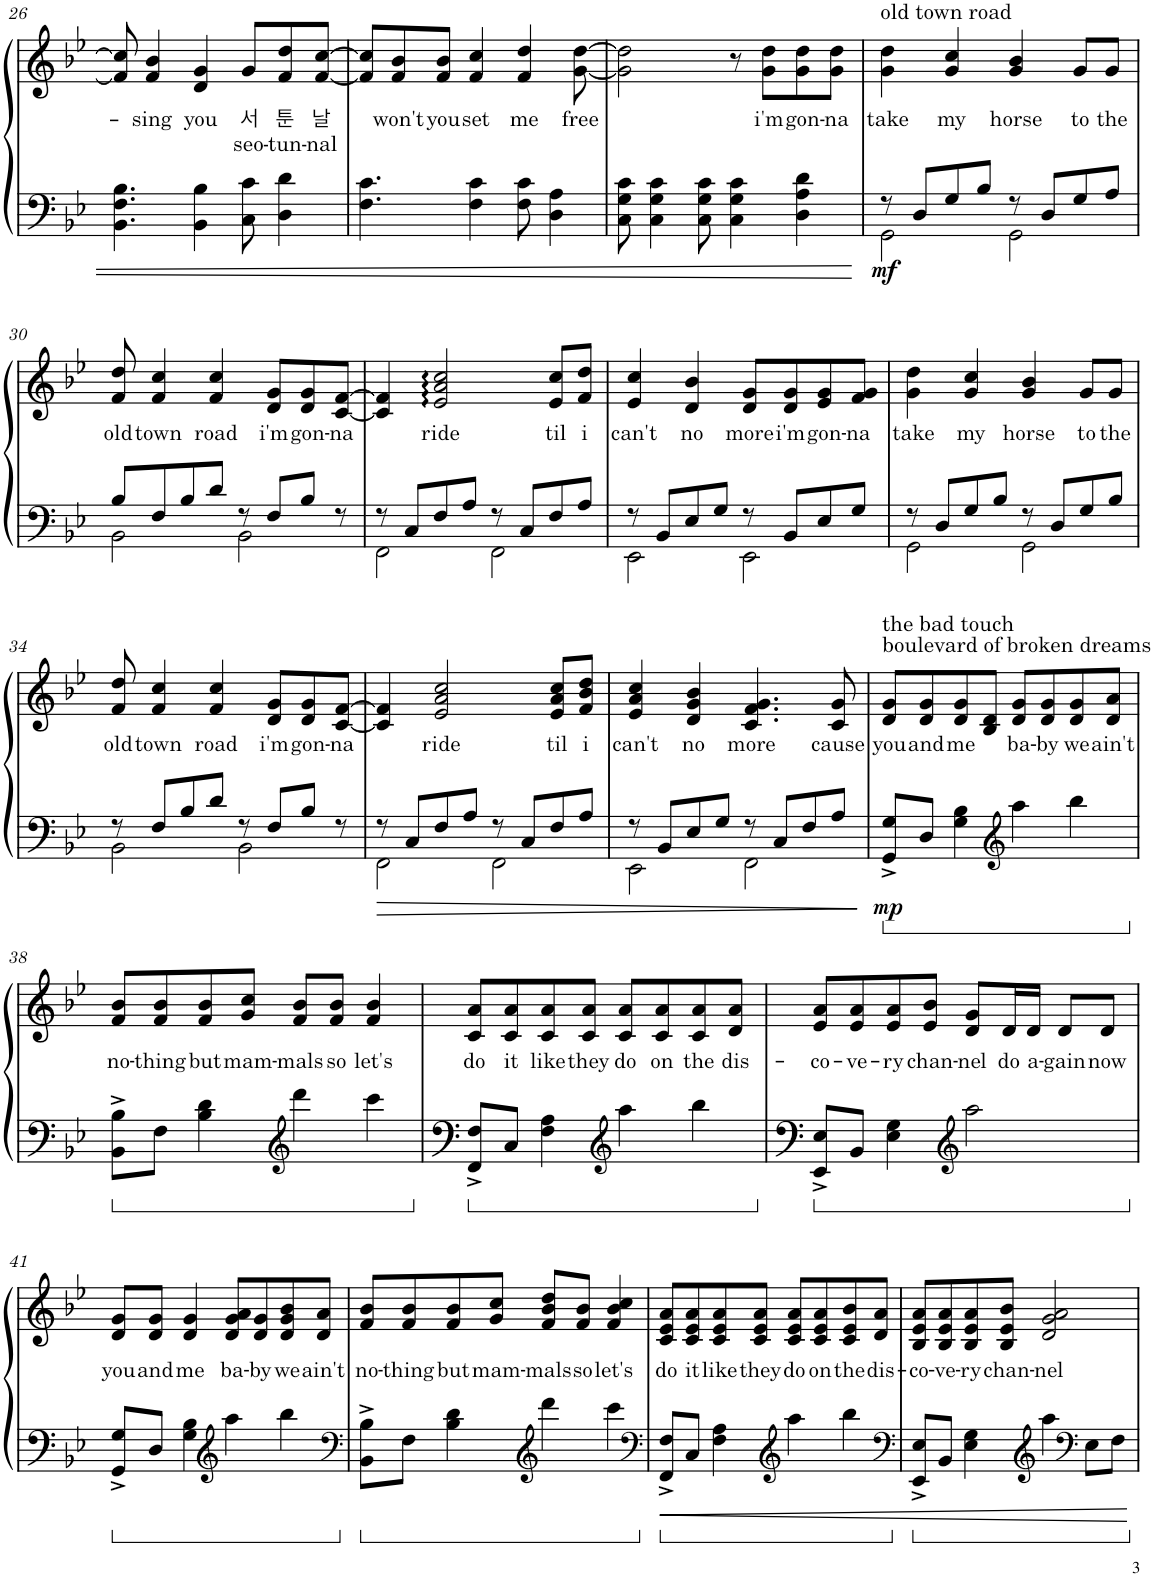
**kern	**kern	**text	**text	**dynam
*part1	*part1	*part1	*part1	*part1
*staff2	*staff1	*staff1	*staff1	*staff1/2
*I"Piano	*	*	*	*
*I'Pno.	*	*	*	*
!!LO:PB:g=z
*clefF4	*clefG2	*	*	*
*k[b-e-]	*k[b-e-]	*	*	*
*M4/4	*M4/4	*	*	*
=26	=26	=26	=26	=26
4.BB-\ 4.F\ 4.B-\	8f/] 8cc/]	.	.	.
!	!	!LO:LY:b	!	!
.	4f/ 4b-/	-sing	.	.
!	!	!LO:LY:b	!	!
4BB-\ 4B-\	4d/ 4g/	you	.	.
!	!	!LO:LY:b	!LO:LY:b	!
8C\ 8c\	8g/L	서	seo-	.
!	!	!LO:LY:b	!LO:LY:b	!
4D\ 4d\	8f/ 8dd/	툰	-tun-	.
!	!	!LO:LY:b	!LO:LY:b	!
.	[8f/ [8cc/J	날	-nal	.
=27	=27	=27	=27	=27
4.F\ 4.c\	8f/] 8cc/]L	.	.	.
!	!	!LO:LY:b	!	!
.	8f/ 8b-/	won't	.	.
!	!	!LO:LY:b	!	!
.	8f/ 8b-/J	you	.	.
!	!	!LO:LY:b	!	!
4F\ 4c\	4f/ 4cc/	set	.	.
!	!	!LO:LY:b	!	!
8F\ 8c\	4f/ 4dd/	me	.	.
4D\ 4A\	.	.	.	.
!	!	!LO:LY:b	!	!
.	[8g\ [8dd\	free	.	.
=28	=28	=28	=28	=28
8C\ 8G\ 8c\	2g\] 2dd\]	.	.	.
4C\ 4G\ 4c\	.	.	.	.
8C\ 8G\ 8c\	.	.	.	.
4C\ 4G\ 4c\	8r	.	.	.
!	!	!LO:LY:b	!	!
.	8g\ 8dd\L	i'm	.	.
!	!	!LO:LY:b	!	!
4D\ 4A\ 4d\	8g\ 8dd\	gon-	.	.
!	!	!LO:LY:b	!	!
.	8g\ 8dd\J	-na	.	.
=29	=29	=29	=29	=29
*^	*	*	*	*
!	!	!LO:TX:a:t=old town road	!	!	!
!	!	!	!LO:LY:b	!	!LO:DY:b=2
8r	2GG\	4g\ 4dd\	take	.	mf
8D/L	.	.	.	.	.
!	!	!	!LO:LY:b	!	!
8G/	.	4g/ 4cc/	my	.	.
8B-/J	.	.	.	.	.
!	!	!	!LO:LY:b	!	!
8r	2GG\	4g/ 4b-/	horse	.	.
8D/L	.	.	.	.	.
!	!	!	!LO:LY:b	!	!
8G/	.	8g/L	to	.	.
!	!	!	!LO:LY:b	!	!
8A/J	.	8g/J	the	.	.
!!LO:LB:g=z
=30	=30	=30	=30	=30	=30
!	!	!	!LO:LY:b	!	!
8B-/L	2BB-\	8f/ 8dd/	old	.	.
!	!	!	!LO:LY:b	!	!
8F/	.	4f/ 4cc/	town	.	.
8B-/	.	.	.	.	.
!	!	!	!LO:LY:b	!	!
8d/J	.	4f/ 4cc/	road	.	.
8r	2BB-\	.	.	.	.
!	!	!	!LO:LY:b	!	!
8F/L	.	8d/ 8g/L	i'm	.	.
!	!	!	!LO:LY:b	!	!
8B-/J	.	8d/ 8g/	gon-	.	.
!	!	!	!LO:LY:b	!	!
8r	.	[8c/ [8f/J	-na	.	.
=31	=31	=31	=31	=31	=31
8r	2FF\	4c/] 4f/]	.	.	.
8C/L	.	.	.	.	.
!	!	!	!LO:LY:b	!	!
8F/	.	2e-/: 2a/: 2cc/:	ride	.	.
8A/J	.	.	.	.	.
8r	2FF\	.	.	.	.
8C/L	.	.	.	.	.
!	!	!	!LO:LY:b	!	!
8F/	.	8e-/ 8cc/L	til	.	.
!	!	!	!LO:LY:b	!	!
8A/J	.	8f/ 8dd/J	i	.	.
=32	=32	=32	=32	=32	=32
!	!	!	!LO:LY:b	!	!
8r	2EE-\	4e-/ 4cc/	can't	.	.
8BB-/L	.	.	.	.	.
!	!	!	!LO:LY:b	!	!
8E-/	.	4d/ 4b-/	no	.	.
8G/J	.	.	.	.	.
!	!	!	!LO:LY:b	!	!
8r	2EE-\	8d/ 8g/L	more	.	.
!	!	!	!LO:LY:b	!	!
8BB-/L	.	8d/ 8g/	i'm	.	.
!	!	!	!LO:LY:b	!	!
8E-/	.	8e-/ 8g/	gon-	.	.
!	!	!	!LO:LY:b	!	!
8G/J	.	8f/ 8g/J	-na	.	.
=33	=33	=33	=33	=33	=33
!	!	!	!LO:LY:b	!	!
8r	2GG\	4g\ 4dd\	take	.	.
8D/L	.	.	.	.	.
!	!	!	!LO:LY:b	!	!
8G/	.	4g/ 4cc/	my	.	.
8B-/J	.	.	.	.	.
!	!	!	!LO:LY:b	!	!
8r	2GG\	4g/ 4b-/	horse	.	.
8D/L	.	.	.	.	.
!	!	!	!LO:LY:b	!	!
8G/	.	8g/L	to	.	.
!	!	!	!LO:LY:b	!	!
8B-/J	.	8g/J	the	.	.
!!LO:LB:g=z
=34	=34	=34	=34	=34	=34
!	!	!	!LO:LY:b	!	!
8r	2BB-\	8f/ 8dd/	old	.	.
!	!	!	!LO:LY:b	!	!
8F/L	.	4f/ 4cc/	town	.	.
8B-/	.	.	.	.	.
!	!	!	!LO:LY:b	!	!
8d/J	.	4f/ 4cc/	road	.	.
8r	2BB-\	.	.	.	.
!	!	!	!LO:LY:b	!	!
8F/L	.	8d/ 8g/L	i'm	.	.
!	!	!	!LO:LY:b	!	!
8B-/J	.	8d/ 8g/	gon-	.	.
!	!	!	!LO:LY:b	!	!
8r	.	[8c/ [8f/J	-na	.	.
=35	=35	=35	=35	=35	=35
8r	2FF\	4c/] 4f/]	.	.	.
8C/L	.	.	.	.	.
!	!	!	!LO:LY:b	!	!
8F/	.	2e-/ 2a/ 2cc/	ride	.	.
8A/J	.	.	.	.	.
8r	2FF\	.	.	.	.
8C/L	.	.	.	.	.
!	!	!	!LO:LY:b	!	!
8F/	.	8e-/ 8a/ 8cc/L	til	.	.
!	!	!	!LO:LY:b	!	!
8A/J	.	8f/ 8b-/ 8dd/J	i	.	.
=36	=36	=36	=36	=36	=36
!	!	!	!LO:LY:b	!	!
8r	2EE-\	4e-/ 4a/ 4cc/	can't	.	.
8BB-/L	.	.	.	.	.
!	!	!	!LO:LY:b	!	!
8E-/	.	4d/ 4g/ 4b-/	no	.	.
8G/J	.	.	.	.	.
!	!	!	!LO:LY:b	!	!
8r	2FF\	4.c/ 4.f/ 4.g/	more	.	.
8C/L	.	.	.	.	.
8F/	.	.	.	.	.
!	!	!	!LO:LY:b	!	!
8A/J	.	8c/ 8g/	cause	.	.
*v	*v	*	*	*	*
=37	=37	=37	=37	=37
!	!LO:TX:a:t=boulevard of broken dreams	!	!	!
!	!LO:TX:a:t=the bad touch	!	!	!
!	!	!LO:LY:b	!	!LO:DY:b=2
8GG/^ 8G/^L	8d/ 8g/L	you	.	mp
!	!	!LO:LY:b	!	!
8D/J	8d/ 8g/	and	.	.
!	!	!LO:LY:b	!	!
4G\ 4B-\	8d/ 8g/	me	.	.
.	8B-/ 8d/J	.	.	.
*clefG2	*	*	*	*
!	!	!LO:LY:b	!	!
4aa\	8d/ 8g/L	ba-	.	.
!	!	!LO:LY:b	!	!
.	8d/ 8g/	-by	.	.
!	!	!LO:LY:b	!	!
4bb-\	8d/ 8g/	we	.	.
!	!	!LO:LY:b	!	!
.	8d/ 8a/J	ain't	.	.
!!LO:LB:g=z
=38	=38	=38	=38	=38
!	!	!LO:LY:b	!	!
8BB-\^ 8B-\^L	8f/ 8b-/L	no-	.	.
!	!	!LO:LY:b	!	!
8F\J	8f/ 8b-/	-thing	.	.
!	!	!LO:LY:b	!	!
4B-\ 4d\	8f/ 8b-/	but	.	.
!	!	!LO:LY:b	!	!
.	8g/ 8cc/J	mam-	.	.
*clefG2	*	*	*	*
!	!	!LO:LY:b	!	!
4ddd\	8f/ 8b-/L	-mals	.	.
!	!	!LO:LY:b	!	!
.	8f/ 8b-/J	so	.	.
!	!	!LO:LY:b	!	!
4ccc\	4f/ 4b-/	let's	.	.
=39	=39	=39	=39	=39
!	!	!LO:LY:b	!	!
8FF/^ 8F/^L	8c/ 8a/L	do	.	.
!	!	!LO:LY:b	!	!
8C/J	8c/ 8a/	it	.	.
!	!	!LO:LY:b	!	!
4F\ 4A\	8c/ 8a/	like	.	.
!	!	!LO:LY:b	!	!
.	8c/ 8a/J	they	.	.
*clefG2	*	*	*	*
!	!	!LO:LY:b	!	!
4aa\	8c/ 8a/L	do	.	.
!	!	!LO:LY:b	!	!
.	8c/ 8a/	on	.	.
!	!	!LO:LY:b	!	!
4bb-\	8c/ 8a/	the	.	.
!	!	!LO:LY:b	!	!
.	8d/ 8a/J	dis-	.	.
=40	=40	=40	=40	=40
!	!	!LO:LY:b	!	!
8EE-/^ 8E-/^L	8e-/ 8a/L	-co-	.	.
!	!	!LO:LY:b	!	!
8BB-/J	8e-/ 8a/	-ve-	.	.
!	!	!LO:LY:b	!	!
4E-\ 4G\	8e-/ 8a/	-ry	.	.
!	!	!LO:LY:b	!	!
.	8e-/ 8b-/J	chan-	.	.
*clefG2	*	*	*	*
!	!	!LO:LY:b	!	!
2aa\	8d/ 8g/L	-nel	.	.
!	!	!LO:LY:b	!	!
.	16d/L	do	.	.
!	!	!LO:LY:b	!	!
.	16d/JJ	a-	.	.
!	!	!LO:LY:b	!	!
.	8d/L	-gain	.	.
!	!	!LO:LY:b	!	!
.	8d/J	now	.	.
!!LO:LB:g=z
=41	=41	=41	=41	=41
!	!	!LO:LY:b	!	!
8GG/^ 8G/^L	8d/ 8g/L	you	.	.
!	!	!LO:LY:b	!	!
8D/J	8d/ 8g/J	and	.	.
!	!	!LO:LY:b	!	!
4G\ 4B-\	4d/ 4g/	me	.	.
*clefG2	*	*	*	*
!	!	!LO:LY:b	!	!
4aa\	8d/ 8g/ 8a/L	ba-	.	.
!	!	!LO:LY:b	!	!
.	8d/ 8g/	-by	.	.
!	!	!LO:LY:b	!	!
4bb-\	8d/ 8g/ 8b-/	we	.	.
!	!	!LO:LY:b	!	!
.	8d/ 8a/J	ain't	.	.
=42	=42	=42	=42	=42
*clefF4	*	*	*	*
!	!	!LO:LY:b	!	!
8BB-\^ 8B-\^L	8f/ 8b-/L	no-	.	.
!	!	!LO:LY:b	!	!
8F\J	8f/ 8b-/	-thing	.	.
!	!	!LO:LY:b	!	!
4B-\ 4d\	8f/ 8b-/	but	.	.
!	!	!LO:LY:b	!	!
.	8g/ 8cc/J	mam-	.	.
*clefG2	*	*	*	*
!	!	!LO:LY:b	!	!
4ddd\	8f/ 8b-/ 8dd/L	-mals	.	.
!	!	!LO:LY:b	!	!
.	8f/ 8b-/J	so	.	.
!	!	!LO:LY:b	!	!
4ccc\	4f/ 4b-/ 4cc/	let's	.	.
=43	=43	=43	=43	=43
*clefF4	*	*	*	*
!	!	!LO:LY:b	!	!
8FF/^ 8F/^L	8c/ 8e-/ 8a/L	do	.	.
!	!	!LO:LY:b	!	!
8C/J	8c/ 8e-/ 8a/	it	.	.
!	!	!LO:LY:b	!	!
4F\ 4A\	8c/ 8e-/ 8a/	like	.	.
!	!	!LO:LY:b	!	!
.	8c/ 8e-/ 8a/J	they	.	.
*clefG2	*	*	*	*
!	!	!LO:LY:b	!	!
4aa\	8c/ 8e-/ 8a/L	do	.	.
!	!	!LO:LY:b	!	!
.	8c/ 8e-/ 8a/	on	.	.
!	!	!LO:LY:b	!	!
4bb-\	8c/ 8e-/ 8b-/	the	.	.
!	!	!LO:LY:b	!	!
.	8d/ 8a/J	dis-	.	.
=44	=44	=44	=44	=44
*clefF4	*	*	*	*
!	!	!LO:LY:b	!	!
8EE-/^ 8E-/^L	8B-/ 8e-/ 8a/L	-co-	.	.
!	!	!LO:LY:b	!	!
8BB-/J	8B-/ 8e-/ 8a/	-ve-	.	.
!	!	!LO:LY:b	!	!
4E-\ 4G\	8B-/ 8e-/ 8a/	-ry	.	.
!	!	!LO:LY:b	!	!
.	8B-/ 8e-/ 8b-/J	chan-	.	.
*clefG2	*	*	*	*
!	!	!LO:LY:b	!	!
4aa\	2d/ 2g/ 2a/	-nel	.	.
*clefF4	*	*	*	*
8E-\L	.	.	.	.
8F\J	.	.	.	.
=	=	=	=	=
*-	*-	*-	*-	*-
